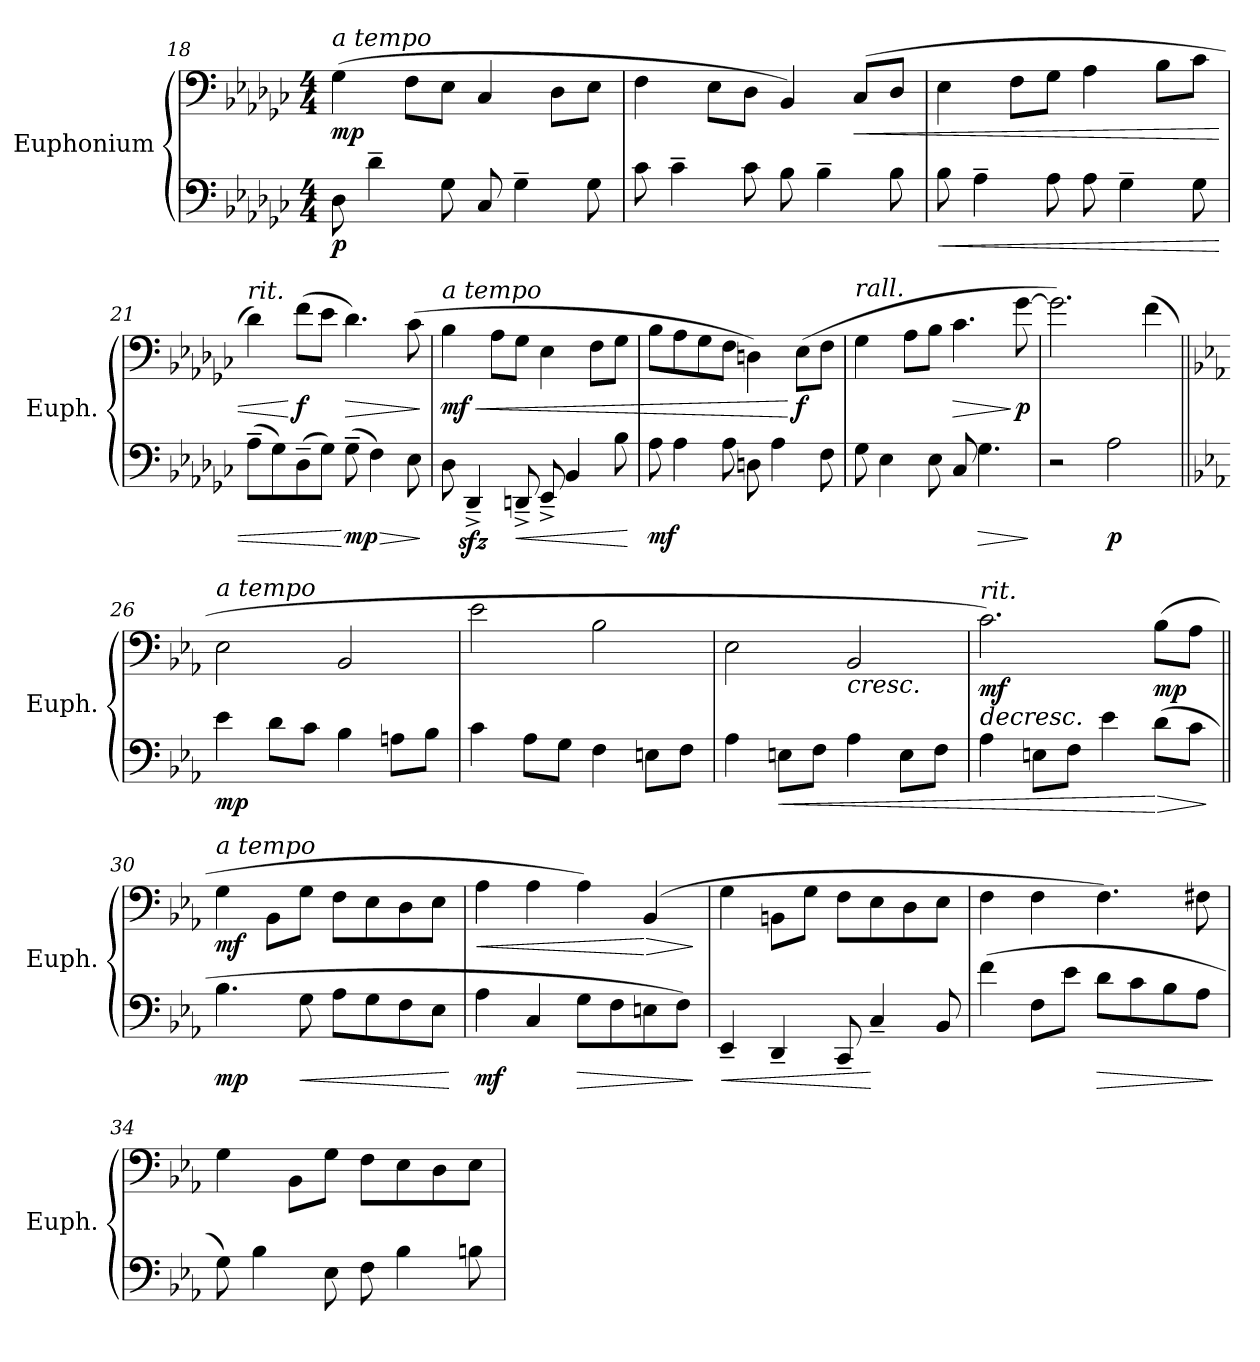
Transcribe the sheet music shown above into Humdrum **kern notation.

**kern	**dynam	**kern	**dynam
*part2	*part2	*part1	*part1
*staff2	*staff2	*staff1	*staff1
*I"Euphonium	*	*I"Euphonium	*
*I'Euph.	*	*I'Euph.	*
!!LO:PB:g=z
*clefF4	*	*clefF4	*
*k[b-e-a-d-g-c-]	*	*k[b-e-a-d-g-c-]	*
*M4/4	*	*M4/4	*
*MM80	*	*MM80	*
=18	=18	=18	=18
!	!	!LO:TX:a:i:t=a tempo	!
!	!LO:DY:b	!	!LO:DY:b
8D-\	p	(4G-\	mp
4d-~\	.	.	.
.	.	8F\L	.
8G-\	.	8E-\J	.
8C-/	.	4C-/	.
4G-~\	.	.	.
.	.	8D-\L	.
8G-\	.	8E-\J	.
=19	=19	=19	=19
8c-\	.	4F\	.
4c-~\	.	.	.
.	.	8E-\L	.
8c-\	.	8D-\J	.
8B-\	.	4BB-/)	.
4B-~\	.	.	.
!	!	!	!LO:HP:b
.	.	(8C-/L	<
8B-\	.	8D-/J	.
=20	=20	=20	=20
!	!LO:HP:b	!	!
8B-\	<	4E-\	.
4A-~\	.	.	.
.	.	8F\L	.
8A-\	.	8G-\J	.
8A-\	.	4A-\	.
4G-~\	.	.	.
.	.	8B-\L	.
8G-\	.	8c-\J	.
=21	=21	=21	=21
*	*	*MM74	*
!	!	!LO:TX:a:i:t=rit.	!
(8A-~\L	.	4d-\)	.
8G-\)	.	.	.
*	*	*MM66	*
!	!	!	!LO:DY:n=1:b
(8D-~\	.	(8f\L	[ f
8G-\J)	.	8e-\J	.
*	*	*MM60	*
!	!LO:HP:n=1:b	!	!LO:HP:b
!	!LO:DY:n=1:b	!	!
(8G-~\	[ > mp	4.d-\)	>
4F\)	.	.	.
8E-\	.	(8c-\	.
.	]	.	]
!!LO:LB:g=z
=22	=22	=22	=22
*	*	*MM80	*
!	!	!LO:TX:a:i:t=a tempo	!
!	!	!	!LO:HP:b
!	!	!	!LO:DY:n=1:b
8D-\	.	4B-\	< mf
4DD-zz<^~/	.	.	.
.	.	8A-\L	.
!	!LO:HP:b	!	!
8DDn^~/	<	8G-\J	.
8EE-^~/	.	4E-\	.
4BB-/	.	.	.
.	.	8F\L	.
8B-\	.	8G-\J	.
.	[	.	.
=23	=23	=23	=23
!	!LO:DY:b	!	!
8A-\	mf	8B-\L	.
4A-\	.	8A-\	.
.	.	8G-\	.
8A-\	.	8F\J	.
8Dn\	.	4Dn\)	.
4A-\	.	.	.
!	!	!	!LO:DY:n=1:b
.	.	(8E-\L	[ f
8F\	.	8F\J	.
=24	=24	=24	=24
*	*	*MM74	*
!	!	!LO:TX:a:i:t=rall.	!
8G-\	.	4G-\	.
4E-\	.	.	.
*	*	*MM67	*
.	.	8A-\L	.
8E-\	.	8B-\J	.
*	*	*MM60	*
!	!	!	!LO:HP:b
8C-/	.	4.c-\	>
!	!LO:HP:b	!	!
4.G-\	>	.	.
!	!	!	!LO:DY:n=1:b
.	.	[8g-\	] p
.	]	.	.
=25	=25	=25	=25
2r	.	2.g-\])	.
!	!LO:DY:b	!	!
2A-\	p	.	.
.	.	(4f\	.
!!LO:LB:g=z
=26||	=26||	=26||	=26||
*k[b-e-a-]	*	*k[b-e-a-]	*
*	*	*MM80	*
!	!	!LO:TX:a:i:t=a tempo	!
!	!LO:DY:b	!	!
4e-\	mp	2E-\	.
8d\L	.	.	.
8c\J	.	.	.
4B-\	.	2BB-/	.
8An\L	.	.	.
8B-\J	.	.	.
=27	=27	=27	=27
4c\	.	2e-\	.
8A-\L	.	.	.
8G\J	.	.	.
4F\	.	2B-\	.
8En\L	.	.	.
8F\J	.	.	.
=28	=28	=28	=28
4A-\	.	2E-\	.
!	!LO:HP:b	!	!
8En\L	<	.	.
8F\J	.	.	.
!	!	!	!LO:HP:b
4A-\	.	2BB-/	<
8E\L	.	.	.
8F\J	.	.	.
=29	=29	=29	=29
*	*	*MM75	*
!	!	!LO:TX:a:i:t=rit.	!
!	!	!	!LO:HP:b
!	!	!	!LO:DY:n=1:b
4A-\	.	2.c\)	> mf
8En\L	.	.	.
8F\J	.	.	.
4e-\	.	.	.
!	!LO:HP:n=1:b	!	!LO:DY:n=2:b
(8d\L	[ >	(8B-\L	[ mp
8c\J	.	8A-\J	.
.	]	.	]
!!LO:LB:g=z
=30||	=30||	=30||	=30||
*	*	*MM80	*
!	!	!LO:TX:a:i:t=a tempo	!
!	!LO:DY:b	!	!LO:DY:b
4.B-\	mp	4G\	mf
.	.	8BB-\L	.
!	!LO:HP:b	!	!
8G\	<	8G\J	.
8A-\L	.	8F\L	.
8G\	.	8E-\	.
8F\	.	8D\	.
8E-\J	.	8E-\J	.
.	[	.	.
=31	=31	=31	=31
!	!LO:DY:b	!	!LO:HP:b
4A-\	mf	4A-\	<
4C/	.	4A-\	.
!	!LO:HP:b	!	!
8G\L	>	4A-\)	.
8F\	.	.	.
!	!	!	!LO:HP:n=1:b
8En\	.	(4BB-/	[ >
8F\J)	.	.	.
.	]	.	]
=32	=32	=32	=32
!	!LO:HP:b	!	!
4EE-~/	<	4G\	.
4DD~/	.	8BBn\L	.
.	.	8G\J	.
8CC~/	.	8F\L	.
4C~/	[	8E-\	.
.	.	8D\	.
8BB-/	.	8E-\J	.
=33	=33	=33	=33
(4f\	.	4F\	.
8F\L	.	4F\	.
8e-\J	.	.	.
!	!LO:HP:b	!	!
8d\L	>	4.F\)	.
8c\	.	.	.
8B-\	.	.	.
8A-\J	.	8F#X\	.
.	]	.	.
!!LO:LB:g=z
=34	=34	=34	=34
8G\)	.	4G\	.
4B-\	.	.	.
.	.	8BB-\L	.
8E-\	.	8G\J	.
8F\	.	8F\L	.
4B-\	.	8E-\	.
.	.	8D\	.
8Bn\	.	8E-\J	.
=	=	=	=
*-	*-	*-	*-
